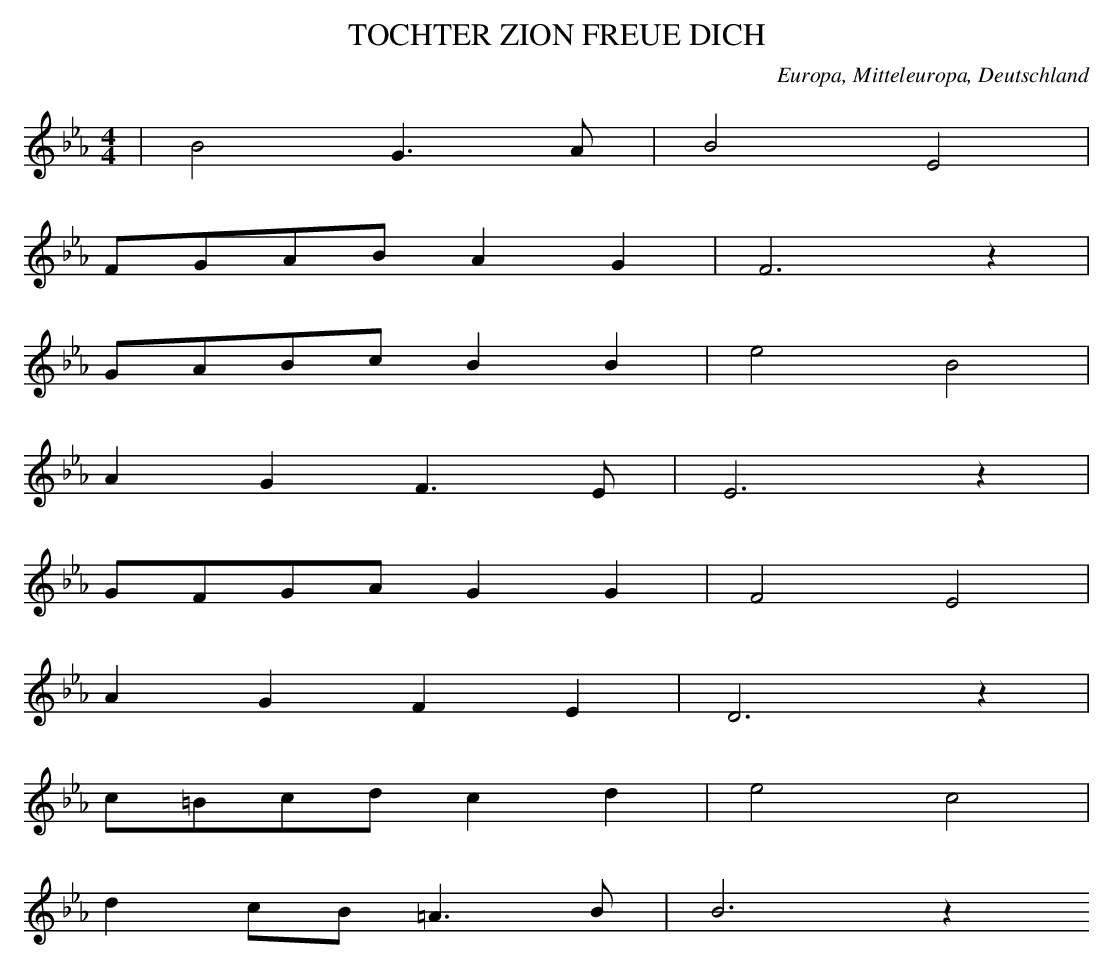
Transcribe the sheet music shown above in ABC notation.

X:1
T: TOCHTER ZION FREUE DICH
O: Europa, Mitteleuropa, Deutschland
M: 4/4
L: 1/8
K: Eb
 | B4G3A | B4E4 |
FGABA2G2 | F6z2 |
GABcB2B2 | e4B4 |
A2G2F3E | E6z2 |
GFGAG2G2 | F4E4 |
A2G2F2E2 | D6z2 |
c=Bcdc2d2 | e4c4 |
d2cB=A3B | B6z2
